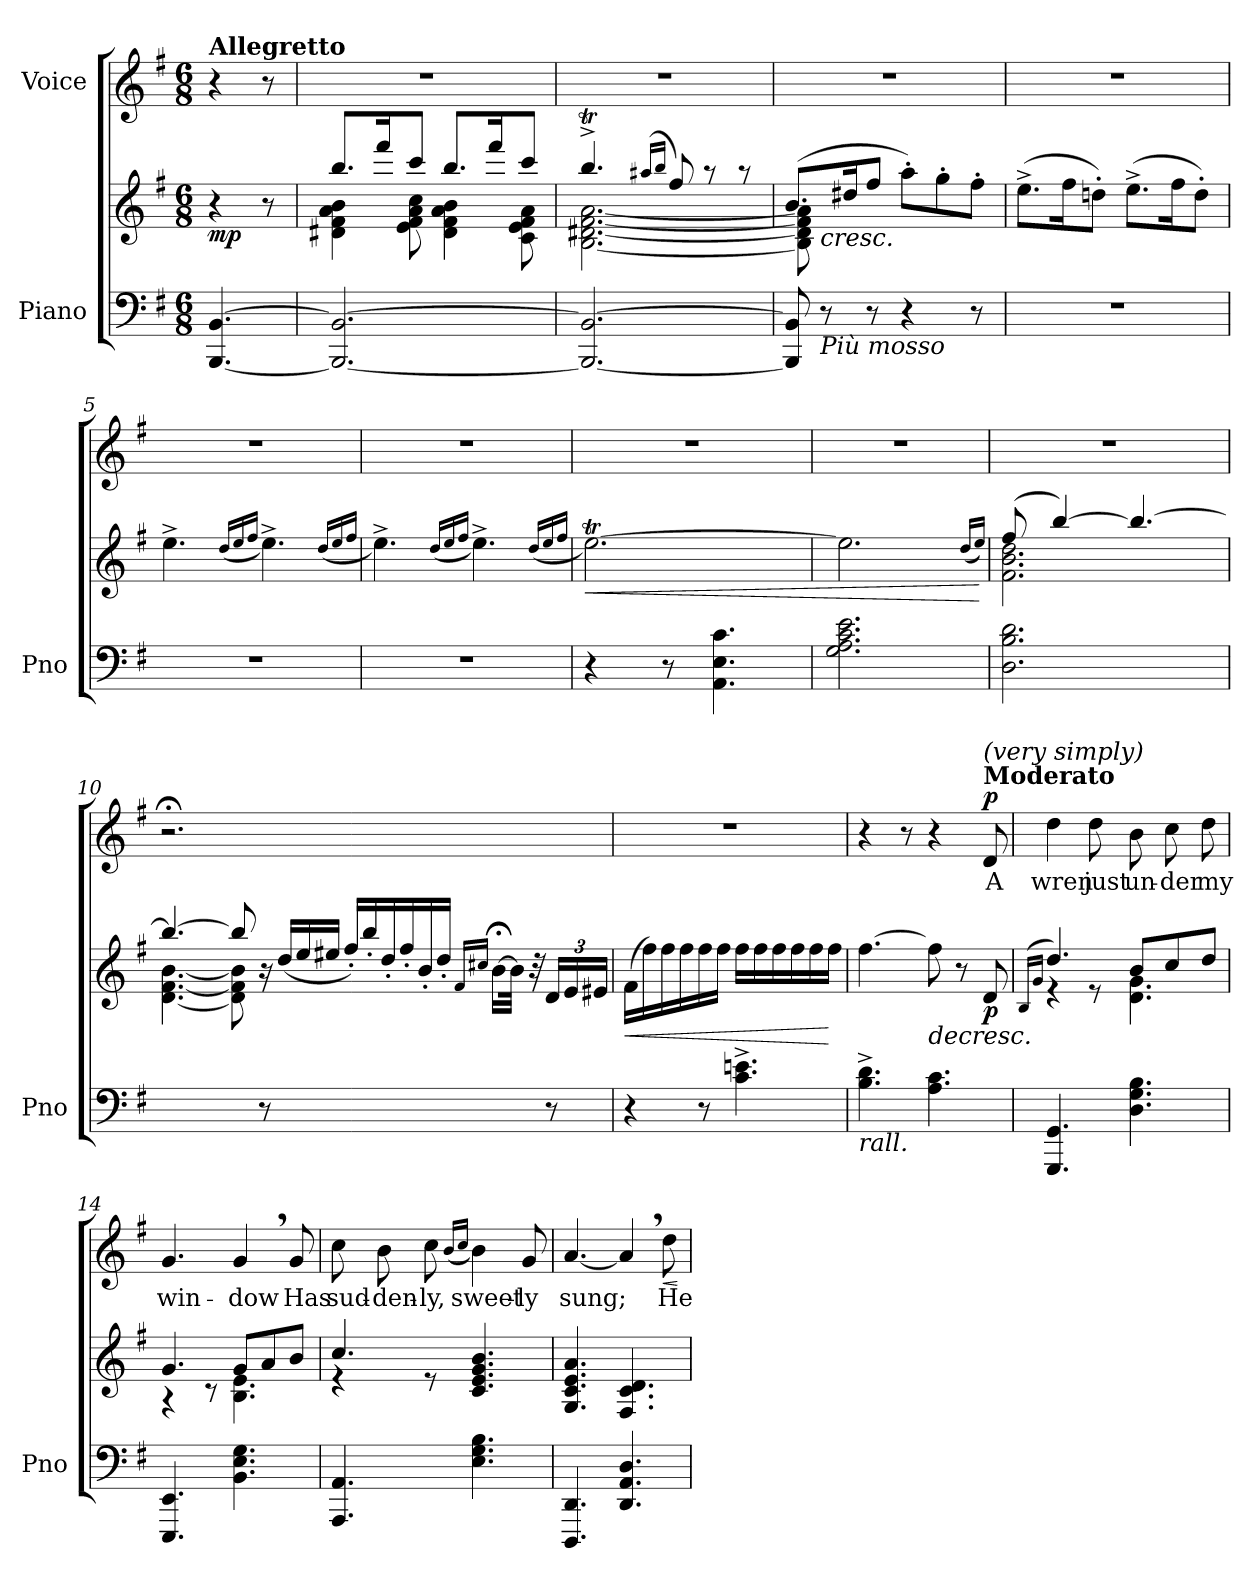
**kern	**kern	**dynam	**kern	**text	**dynam
*part2	*part2	*part2	*part1	*part1	*part1
*staff3	*staff2	*staff2/3	*staff1	*staff1	*staff1
*I"Piano	*	*	*I"Voice	*	*
*I'Pno	*	*	*	*	*
*clefF4	*clefG2	*	*clefG2	*	*
*k[f#]	*k[f#]	*	*k[f#]	*	*
*M6/8	*M6/8	*	*M6/8	*	*
=	=	=	=	=	=
!	!	!	!LO:TX:a:B:t=Allegretto	!	!
!	!	!LO:DY:b	!	!	!
(>[4.BBB/ [4.BB/	4r	mp	4r	.	.
.	8r	.	8r	.	.
=1	=1	=1	=1	=1	=1
*^	*^	*	*	*	*
2.BBB/_ 2.BB/_	4ryy	8.bb/L	4d#X\ 4f#\ 4a\ 4b\)	.	2.r	.	.
.	.	16fff#/K	.	.	.	.	.
.	8ryy	8ccc/J	8e\ 8f#\ 8a\ 8cc\	.	.	.	.
.	4ryy	8.bb/L	4d#\ 4f#\ 4a\ 4b\	.	.	.	.
.	.	16fff#/K	.	.	.	.	.
.	8ryy	8ccc/J	8c\ 8e\ 8f#\ 8a\	.	.	.	.
=2	=2	=2	=2	=2	=2	=2	=2
2.BBB/_ 2.BB/_	4ryy	4.bbt^/	[2.B\ [2.d#X\ [2.f#\ [2.a\	.	2.r	.	.
.	8ryy	.	.	.	.	.	.
.	.	(16qaa#X/LL	.	.	.	.	.
.	.	16qbb/JJ	.	.	.	.	.
.	4ryy	8ff#TTT/)	.	.	.	.	.
.	.	8r	.	.	.	.	.
.	8ryy	8r	.	.	.	.	.
*v	*v	*	*	*	*	*	*
!!LO:LB:g=z
=3	=3	=3	=3	=3	=3	=3
8BBB/] 8BB/]	(8.b/L	8B\] 8d#\] 8f#\] 8a\]	.	2.r	.	.
!LO:TX:b:i:t=Più mosso	!	!	!	!	!	!
!	!	!	!LO:HP:b	!	!	!
8r	.	8ryy	<	.	.	.
.	16dd#X/K	.	.	.	.	.
8r	8ff#/J	8ryy	.	.	.	.
4r	8aa'\L)	4ryy	.	.	.	.
.	8gg'\	.	.	.	.	.
8r	8ff#'\J	8ryy	.	.	.	.
*	*v	*v	*	*	*	*
=4	=4	=4	=4	=4	=4
2.r	(8.ee^\L	.	2.r	.	.
.	16ff#\K	.	.	.	.
.	8ddn'\J)	.	.	.	.
.	(8.ee^\L	.	.	.	.
.	16ff#\K	.	.	.	.
.	8dd'\J)	.	.	.	.
=5	=5	=5	=5	=5	=5
2.r	4.ee^\	.	2.r	.	.
.	(16qdd/LL	.	.	.	.
.	16qee/	.	.	.	.
.	16qff#/JJ	.	.	.	.
.	4.ee^\)	.	.	.	.
.	(16qdd/LL	.	.	.	.
.	16qee/	.	.	.	.
.	16qff#/JJ	.	.	.	.
!!LO:LB:g=z
=6	=6	=6	=6	=6	=6
2.r	4.ee^\)	.	2.r	.	.
.	(16qdd/LL	.	.	.	.
.	16qee/	.	.	.	.
.	16qff#/JJ	.	.	.	.
.	4.ee^\)	.	.	.	.
.	(16qdd/LL	.	.	.	.
.	16qee/	.	.	.	.
.	16qff#/JJ	.	.	.	.
=7	=7	=7	=7	=7	=7
!	!	!LO:HP:b	!	!	!
4r	[2.eeT\)	<	2.r	.	.
8r	.	.	.	.	.
4.AA\ 4.E\ 4.c\	.	.	.	.	.
=8	=8	=8	=8	=8	=8
2.G\ 2.A\ 2.c\ 2.e\	2.eeTTT\]	.	2.r	.	.
.	(16qdd/LL	.	.	.	.
.	16qee/JJ)	.	.	.	.
.	.	[	.	.	.
=9	=9	=9	=9	=9	=9
*	*^	*	*	*	*
2.D\ 2.B\ 2.d\	(8ff#/	2.f#\ 2.b\ 2.dd\	.	2.r	.	.
.	[4bb/)	.	.	.	.	.
.	4.bb/_	.	.	.	.	.
!!LO:PB:g=z
=10	=10	=10	=10	=10	=10	=10
4ryy	4.bb/_	[4.d\ [4.f#\ [4.b\	.	2.r;<	.	.
8ryy	.	.	.	.	.	.
8ryy	8bb/]	8d\] 8f#\] 8b\]	.	.	.	.
8r	16r	8ryy	.	.	.	.
.	(16dd!/LL	.	.	.	.	.
8ryy	16ee!/	8ryy	.	.	.	.
.	16ee#X!/JJ	.	.	.	.	.
8ryy	16ff#'!/LL)	8ryy	.	2ryy	.	.
.	16bb'!/	.	.	.	.	.
8ryy	16dd'!/	8ryy	.	.	.	.
.	16ff#'!/	.	.	.	.	.
8ryy	16b'!/	8ryy	.	.	.	.
.	16dd'!/JJ	.	.	.	.	.
.	16qf#/LL	.	.	.	.	.
.	16qcc#X/JJ	.	.	.	.	.
8ryy	[16b;<!\LL	4ryy	.	.	.	.
.	32b!\JJk]	.	.	.	.	.
.	32r	.	.	.	.	.
*	*Xbrackettup	*	*	*	*	*
8r	24d/LL	.	.	8ryy	.	.
.	24e/	.	.	.	.	.
.	24e#X/JJ	.	.	.	.	.
*	*v	*v	*	*	*	*
!!LO:LB:g=z
=11	=11	=11	=11	=11	=11
!	!	!LO:HP:b	!	!	!
4r	(16f#\LL	<	2.r	.	.
.	16ff#\)	.	.	.	.
.	16ff#\	.	.	.	.
.	16ff#\	.	.	.	.
8r	16ff#\	.	.	.	.
.	16ff#\JJ	.	.	.	.
4.c\^ 4.en\^	16ff#\LL	.	.	.	.
.	16ff#\	.	.	.	.
.	16ff#\	.	.	.	.
.	16ff#\	.	.	.	.
.	16ff#\	.	.	.	.
.	16ff#\JJ	[	.	.	.
!!LO:LB:g=z
=12	=12	=12	=12	=12	=12
!LO:TX:b:i:t=rall.	!	!	!	!	!
4.B\^ 4.d\^	[4.ff#\	.	4r	.	.
.	.	.	8r	.	.
!	!	!LO:HP:b	!	!	!
4.A\ 4.c\	8ff#\]	>	4r	.	.
.	8r	.	.	.	.
!	!	!	!LO:TX:a:B:t=Moderato	!	!
!	!	!	!LO:TX:a:i:t=(very simply)	!	!
!	!	!LO:DY:n=1:b	!	!LO:LY:b	!LO:DY:a
.	8d/	[ p	8d/	A	p
=13	=13	=13	=13	=13	=13
.	(>16qB/LL	.	.	.	.
.	16qg/JJ	.	.	.	.
*	*^	*	*	*	*
!	!	!	!	!	!LO:LY:b	!
4.GGG/ 4.GG/	4.dd/)	4r	.	4dd\	wren	.
!	!	!	!	!	!LO:LY:b	!
.	.	8r	.	8dd\	just	.
!	!	!	!	!	!LO:LY:b	!
4.D\ 4.G\ 4.B\	8b/L	4.d\ 4.g\	.	8b\	un-	.
!	!	!	!	!	!LO:LY:b	!
.	8cc/	.	.	8cc\	-der	.
!	!	!	!	!	!LO:LY:b	!
.	8dd/J	.	.	8dd\	my	.
=14	=14	=14	=14	=14	=14	=14
!	!	!	!	!	!LO:LY:b	!
4.EEE/ 4.EE/	4.g/	4r	.	4.g/	win-	.
.	.	8r	.	.	.	.
!	!	!	!	!	!LO:LY:b	!
4.BB\ 4.E\ 4.G\	8g/L	4.B\ 4.e\	.	4g,/	-dow	.
.	8a/	.	.	.	.	.
!	!	!	!	!	!LO:LY:b	!
.	8b/J	.	.	8g/	Has	.
!!LO:LB:g=z
=15	=15	=15	=15	=15	=15	=15
!	!	!	!	!	!LO:LY:b	!
4.AAA/ 4.AA/	4.cc/	4r	.	8cc\	sud-	.
!	!	!	!	!	!LO:LY:b	!
.	.	.	.	8b\	-den-	.
!	!	!	!	!	!LO:LY:b	!
.	.	8r	.	8cc\	-ly,	.
.	.	.	.	(16qb/LL	.	.
.	.	.	.	16qcc/JJ	.	.
!	!	!	!	!	!LO:LY:b	!
4.E\ 4.G\ 4.B\	4.c/ 4.e/ 4.g/ 4.b/	4.ryy	.	4b\)	sweet-	.
!	!	!	!	!	!LO:LY:b	!
.	.	.	.	8g/	-ly	.
*	*v	*v	*	*	*	*
=16	=16	=16	=16	=16	=16
!	!	!	!	!LO:LY:b	!
4.DDD/ 4.DD/	4.G/ 4.c/ 4.e/ 4.a/	.	[4.a/	sung;	.
4.DD/ 4.AA/ 4.D/	4.F#/ 4.c/ 4.d/	.	4a,/]	.	.
!	!	!	!	!LO:LY:b	!LO:HP:b
.	.	.	8dd\	He	<
.	.	]	.	.	[
=	=	=	=	=	=
*-	*-	*-	*-	*-	*-
